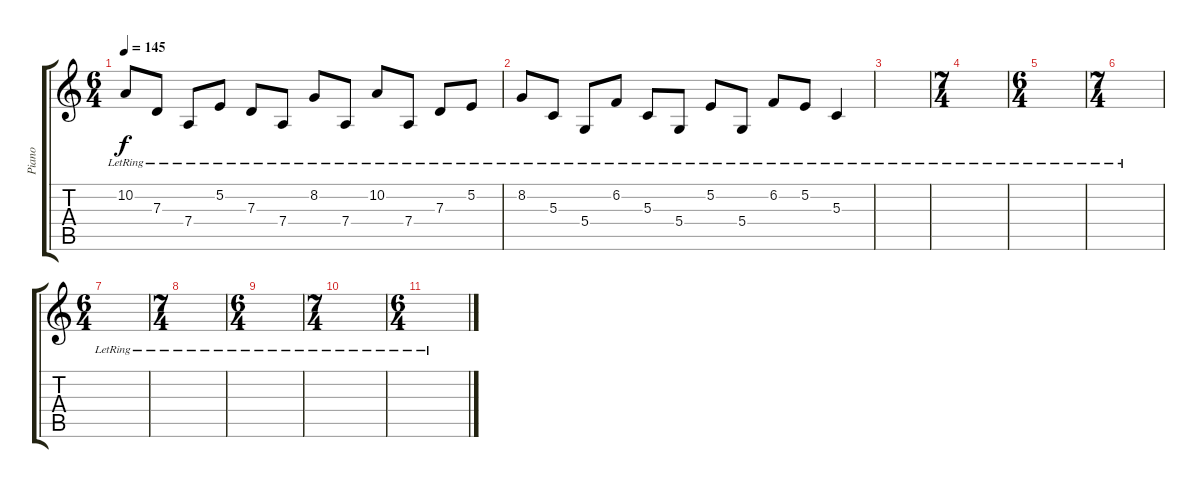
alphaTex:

\track ("Piano" "Piano") {instrument acousticgrandpiano}
\staff {score tabs}
\tuning (E4 B3 G3 D3 A2 E2) {hide}
\ts (6 4)
\tempo 145
\clef g2
\ks c
10.2{lr}.8{dy f} 7.3{lr}.8 7.4{lr}.8 5.2{lr}.8 7.3{lr}.8 7.4{lr}.8 8.2{lr}.8 7.4{lr}.8 10.2{lr}.8 7.4{lr}.8 7.3{lr}.8 5.2{lr}.8 |
8.2{lr}.8 5.3{lr}.8 5.4{lr}.8 6.2{lr}.8 5.3{lr}.8 5.4{lr}.8 5.2{lr}.8 5.4{lr}.8 6.2{lr}.8 5.2{lr}.8 5.3{lr}.4 |
|
\ts (7 4)
|
\ts (6 4)
|
\ts (7 4)
|
\ts (6 4)
|
\ts (7 4)
|
\ts (6 4)
|
\ts (7 4)
|
\ts (6 4)
